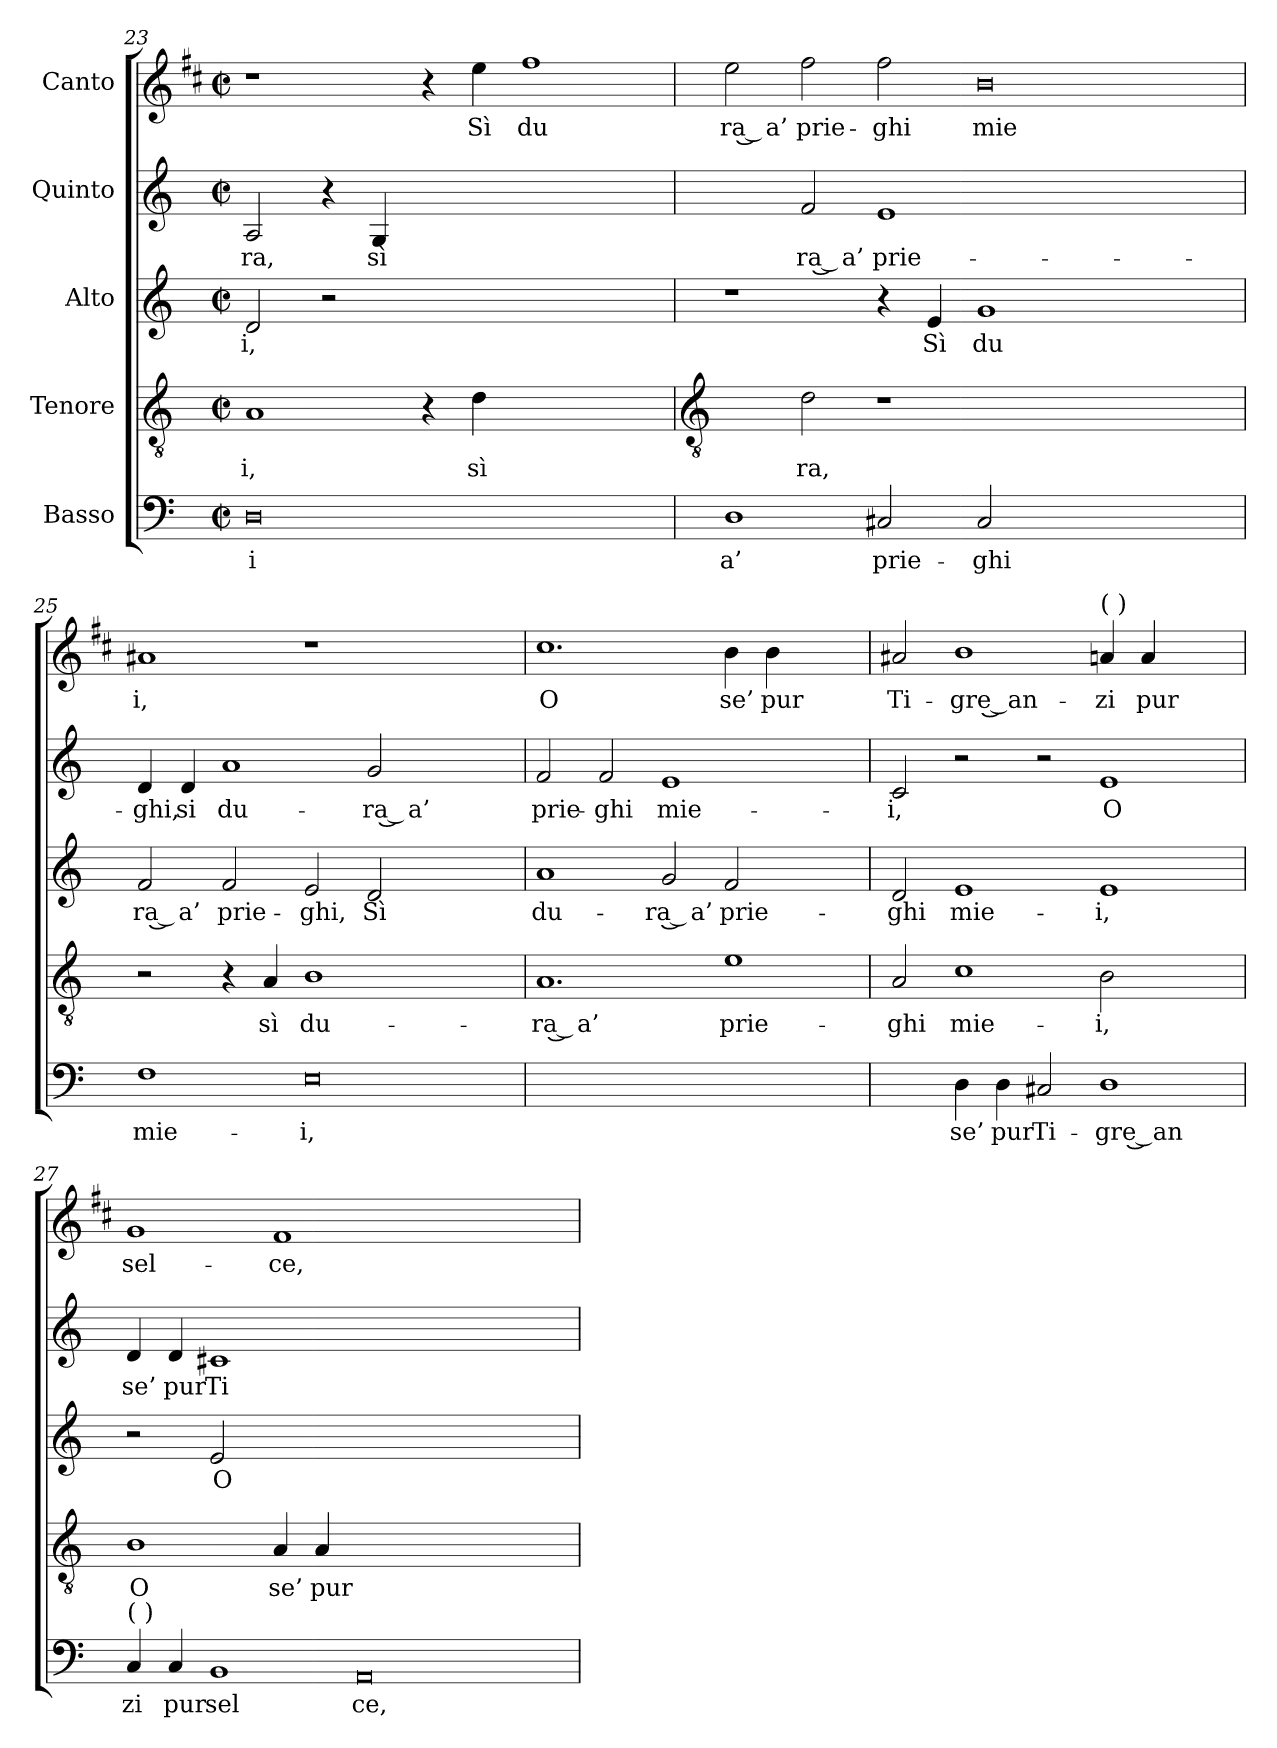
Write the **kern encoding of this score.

**kern	**text	**kern	**text	**kern	**text	**kern	**text	**kern	**text
*part5	*part5	*part4	*part4	*part3	*part3	*part2	*part2	*part1	*part1
*staff5	*staff5	*staff4	*staff4	*staff3	*staff3	*staff2	*staff2	*staff1	*staff1
*I"Basso	*	*I"Tenore	*	*I"Alto	*	*I"Quinto	*	*I"Canto	*
*clefF4	*	*clefGv2	*	*clefG2	*	*clefG2	*	*clefG2	*
*	*	*	*	*	*	*	*	*ITrd1c2	*
*k[]	*	*k[]	*	*k[]	*	*k[]	*	*k[]	*
*C:	*	*C:	*	*C:	*	*C:	*	*C:	*
*M4/2	*	*M4/2	*	*M4/2	*	*M4/2	*	*M4/2	*
*met(c|)	*	*met(c|)	*	*met(c|)	*	*met(c|)	*	*met(c|)	*
=23	=23	=23	=23	=23	=23	=23	=23	=23	=23
!	!LO:LY:b	!	!LO:LY:b	!	!LO:LY:b	!	!LO:LY:b	!	!
0D	i	1A	-i,	2d	-i,	2A	-ra,	1r	.
.	.	.	.	2r	.	4r	.	.	.
!	!	!	!	!	!	!	!LO:LY:b	!	!
.	.	.	.	.	.	4G	sì	.	.
!	!	!	!	!	!	!	!LO:LY:b	!	!
.	.	4r	.	1.ryy	.	[2gyy	du	4r	.
!	!	!	!LO:LY:b	!	!	!	!	!	!LO:LY:b
.	.	4d	sì	.	.	.	.	4dd	Sì
!	!	!	!LO:LY:b	!	!	!	!	!	!LO:LY:b
.	.	[2eyy	du	.	.	1ryy	.	1ee	du
2ryy	.	2ryy	.	.	.	.	.	.	.
!!LO:LB:g=z
=24	=24	=24	=24	=24	=24	=24	=24	=24	=24
*	*	*clefGv2	*	*	*	*	*	*	*
!	!LO:LY:b	!	!	!	!	!	!	!	!LO:LY:b
1D	a’	2eyy]	.	1r	.	2gyy]	.	2dd	ra͜ a’
!	!	!	!LO:LY:b	!	!	!	!LO:LY:b	!	!LO:LY:b
.	.	2d	ra,	.	.	2f	ra͜ a’	2ee	prie-
!	!LO:LY:b	!	!	!	!	!	!LO:LY:b	!	!LO:LY:b
2C#X	prie-	1r	.	4r	.	1e	prie-	2ee	-ghi
!	!	!	!	!	!LO:LY:b	!	!	!	!
.	.	.	.	4e	Sì	.	.	.	.
!	!LO:LY:b	!	!	!	!LO:LY:b	!	!	!	!LO:LY:b
2C#	-ghi	.	.	1g	du	.	.	0a	mie
1.ryy	.	1.ryy	.	.	.	1.ryy	.	.	.
.	.	.	.	1ryy	.	.	.	.	.
=25	=25	=25	=25	=25	=25	=25	=25	=25	=25
!	!LO:LY:b	!	!	!	!LO:LY:b	!	!LO:LY:b	!	!LO:LY:b
1F	mie-	2r	.	2f	ra͜ a’	4d	-ghi,	1g#X	i,
!	!	!	!	!	!	!	!LO:LY:b	!	!
.	.	.	.	.	.	4d	si	.	.
!	!	!	!	!	!LO:LY:b	!	!LO:LY:b	!	!
.	.	4r	.	2f	prie-	1a	du-	.	.
!	!	!	!LO:LY:b	!	!	!	!	!	!
.	.	4A	sì	.	.	.	.	.	.
!	!LO:LY:b	!	!LO:LY:b	!	!LO:LY:b	!	!	!	!
0E	-i,	1B	du-	2e	-ghi,	.	.	1r	.
!	!	!	!	!	!LO:LY:b	!	!LO:LY:b	!	!
.	.	.	.	2d	Sì	2g	-ra͜ a’	.	.
.	.	1ryy	.	1ryy	.	1ryy	.	1ryy	.
!!LO:LB:g=z
=26	=26	=26	=26	=26	=26	=26	=26	=26	=26
!	!LO:LY:b	!	!LO:LY:b	!	!LO:LY:b	!	!LO:LY:b	!	!LO:LY:b
[1Eyy	O	1.A	-ra͜ a’	1a	du-	2f	prie-	1.b	O
!	!	!	!	!	!	!	!LO:LY:b	!	!
.	.	.	.	.	.	2f	-ghi	.	.
!	!	!	!	!	!LO:LY:b	!	!LO:LY:b	!	!
1.ryy	.	.	.	2g	-ra͜ a’	1e	mie-	.	.
!	!	!	!LO:LY:b	!	!LO:LY:b	!	!	!	!LO:LY:b
.	.	1e	prie-	2f	prie-	.	.	4a	se’
!	!	!	!	!	!	!	!	!	!LO:LY:b
.	.	.	.	.	.	.	.	4a	pur
.	.	.	.	2ryy	.	2ryy	.	2ryy	.
!!LO:LB:g=z
=26A	=26A	=26A	=26A	=26A	=26A	=26A	=26A	=26A	=26A
!	!	!	!LO:LY:b	!	!LO:LY:b	!	!LO:LY:b	!	!LO:LY:b
2Eyy]	.	2A	-ghi	2d	-ghi	2c	-i,	2g#X	Ti-
!	!LO:LY:b	!	!LO:LY:b	!	!LO:LY:b	!	!	!	!LO:LY:b
4D	se’	1c	mie-	1e	mie-	2r	.	1a	-gre͜ an-
!	!LO:LY:b	!	!	!	!	!	!	!	!
4D	pur	.	.	.	.	.	.	.	.
!	!LO:LY:b	!	!	!	!	!	!	!	!
2C#X	Ti-	.	.	.	.	2r	.	.	.
!	!	!	!	!	!	!	!	!LO:TX:a:t=(  )	!
!	!LO:LY:b	!	!LO:LY:b	!	!LO:LY:b	!	!LO:LY:b	!	!LO:LY:b
1D	-gre͜ an	2B	-i,	1e	-i,	1e	O	4g	-zi
!	!	!	!	!	!	!	!	!	!LO:LY:b
.	.	.	.	.	.	.	.	4g	pur
.	.	2ryy	.	.	.	.	.	2ryy	.
=27A	=27A	=27A	=27A	=27A	=27A	=27A	=27A	=27A	=27A
!LO:TX:a:t=(  )	!	!	!	!	!	!	!	!	!
!	!LO:LY:b	!	!LO:LY:b	!	!	!	!LO:LY:b	!	!LO:LY:b
4C	zi	1B	O	2r	.	4d	se’	1f	sel-
!	!LO:LY:b	!	!	!	!	!	!LO:LY:b	!	!
4C	pur	.	.	.	.	4d	pur	.	.
!	!LO:LY:b	!	!	!	!LO:LY:b	!	!LO:LY:b	!	!
1BB	sel	.	.	2e	O	1c#X	Ti-	.	.
!	!	!	!LO:LY:b	!	!	!	!	!	!LO:LY:b
.	.	4A	se’	0ryy	.	.	.	1e	-ce,
!	!	!	!LO:LY:b	!	!	!	!	!	!
.	.	4A	pur	.	.	.	.	.	.
!	!LO:LY:b	!	!	!	!	!	!	!	!
0AA	ce,	0ryy	.	.	.	0ryy	.	.	.
.	.	.	.	.	.	.	.	1.ryy	.
.	.	.	.	2ryy	.	.	.	.	.
=	=	=	=	=	=	=	=	=	=
*-	*-	*-	*-	*-	*-	*-	*-	*-	*-
